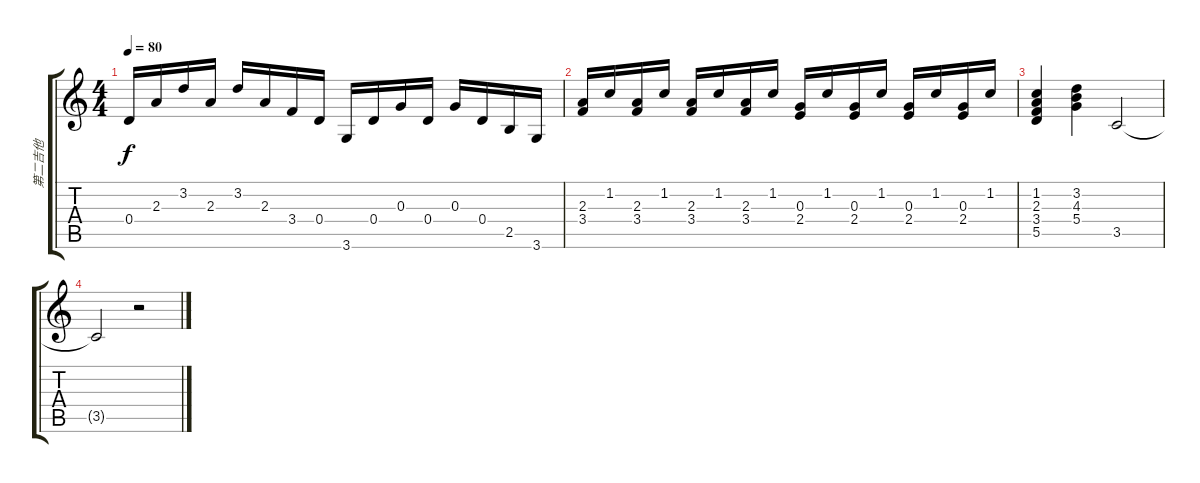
\track ("第二吉他" "第二吉他") {instrument acousticguitarsteel}
\staff {score tabs}
\tuning (E4 B3 G3 D3 A2 E2) {hide}
\ts (4 4)
\tempo 80
\clef g2
\ks c
0.4.16{dy f} 2.3.16 3.2.16 2.3.16 3.2.16 2.3.16 3.4.16 0.4.16 3.6.16 0.4.16 0.3.16 0.4.16 0.3.16 0.4.16 2.5.16 3.6.16 |
(2.3 3.4).16 1.2.16 (2.3 3.4).16 1.2.16 (2.3 3.4).16 1.2.16 (2.3 3.4).16 1.2.16 (0.3 2.4).16 1.2.16 (0.3 2.4).16 1.2.16 (0.3 2.4).16 1.2.16 (0.3 2.4).16 1.2.16 |
(1.2 2.3 3.4 5.5).4 (3.2 4.3 5.4).4 3.5.2 |
3.5{t}.2 r.2
